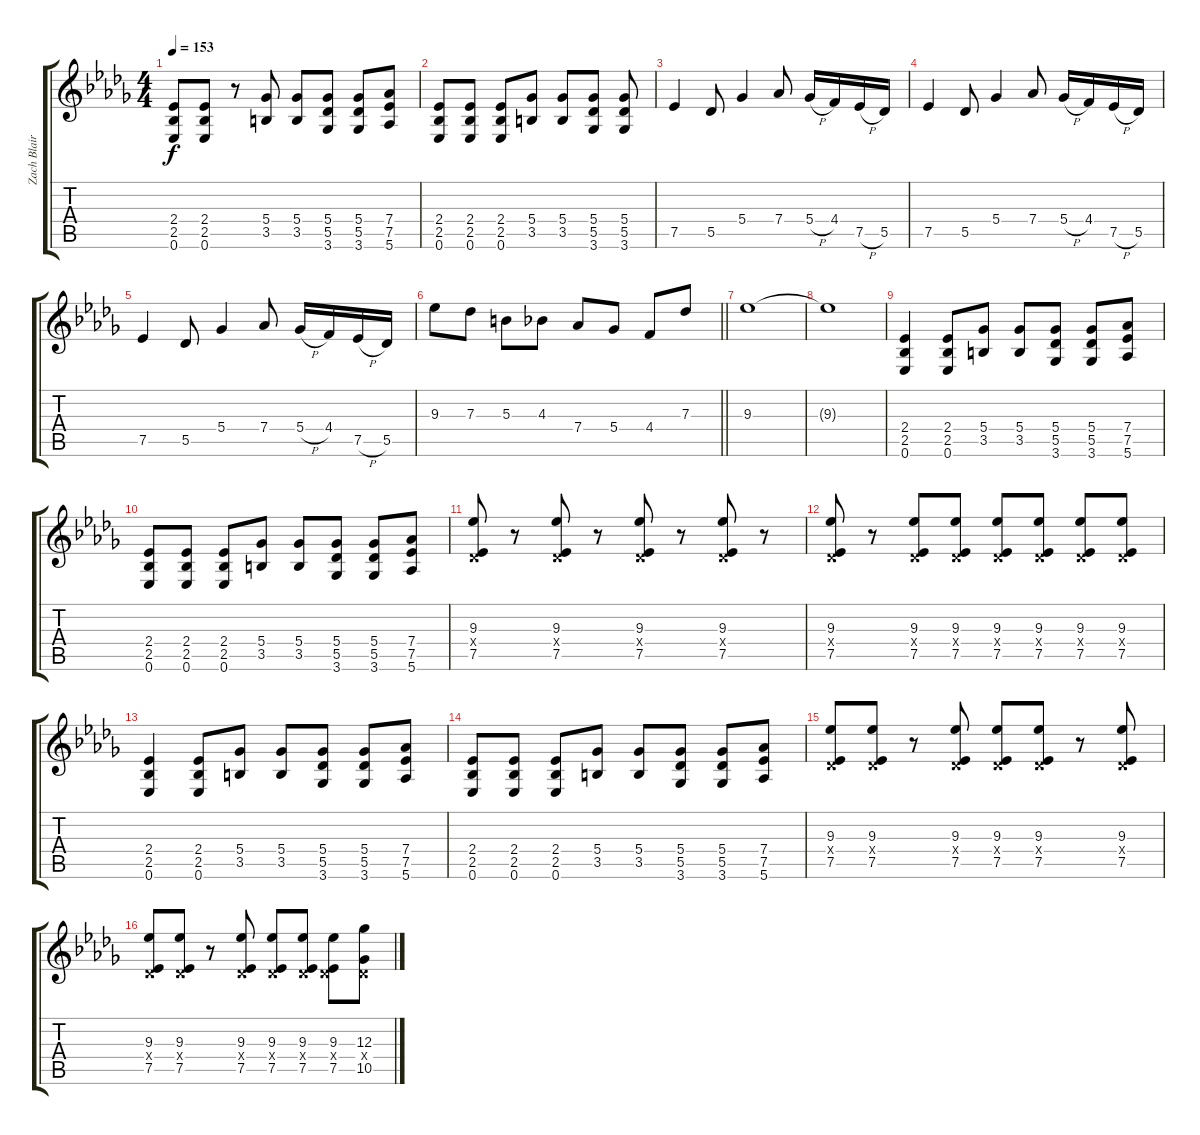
\track ("Zach Blair" "Zach Blair") {instrument distortionguitar}
\staff {score tabs}
\tuning (Eb4 Bb3 Gb3 Db3 Ab2 Eb2) {hide}
\ts (4 4)
\tempo 153
\clef g2
\ks db
(2.4 2.5 0.6).8{dy f} (2.4 2.5 0.6).8 r.8 (5.4 3.5).8 (5.4 3.5).8 (5.4 5.5 3.6).8 (5.4 5.5 3.6).8 (7.4 7.5 5.6).8 |
(2.4 2.5 0.6).8 (2.4 2.5 0.6).8 (2.4 2.5 0.6).8 (5.4 3.5).8 (5.4 3.5).8 (5.4 5.5 3.6).8 (5.4 5.5 3.6).8 |
7.5.4 5.5.8 5.4.4 7.4.8 5.4{h}.16 4.4.16 7.5{h}.16 5.5.16 |
7.5.4 5.5.8 5.4.4 7.4.8 5.4{h}.16 4.4.16 7.5{h}.16 5.5.16 |
7.5.4 5.5.8 5.4.4 7.4.8 5.4{h}.16 4.4.16 7.5{h}.16 5.5.16 |
\barLineRight lightlight
9.3.8 7.3.8 5.3.8 4.3.8 7.4.8 5.4.8 4.4.8 7.3.8 |
9.3.1 |
9.3{t}.1 |
(2.4 2.5 0.6).4 (2.4 2.5 0.6).8 (5.4 3.5).8 (5.4 3.5).8 (5.4 5.5 3.6).8 (5.4 5.5 3.6).8 (7.4 7.5 5.6).8 |
(2.4 2.5 0.6).8 (2.4 2.5 0.6).8 (2.4 2.5 0.6).8 (5.4 3.5).8 (5.4 3.5).8 (5.4 5.5 3.6).8 (5.4 5.5 3.6).8 (7.4 7.5 5.6).8 |
(9.3 0.4{x} 7.5).8 r.8 (9.3 0.4{x} 7.5).8 r.8 (9.3 0.4{x} 7.5).8 r.8 (9.3 0.4{x} 7.5).8 r.8 |
(9.3 0.4{x} 7.5).8 r.8 (9.3 0.4{x} 7.5).8 (9.3 0.4{x} 7.5).8 (9.3 0.4{x} 7.5).8 (9.3 0.4{x} 7.5).8 (9.3 0.4{x} 7.5).8 (9.3 0.4{x} 7.5).8 |
(2.4 2.5 0.6).4 (2.4 2.5 0.6).8 (5.4 3.5).8 (5.4 3.5).8 (5.4 5.5 3.6).8 (5.4 5.5 3.6).8 (7.4 7.5 5.6).8 |
(2.4 2.5 0.6).8 (2.4 2.5 0.6).8 (2.4 2.5 0.6).8 (5.4 3.5).8 (5.4 3.5).8 (5.4 5.5 3.6).8 (5.4 5.5 3.6).8 (7.4 7.5 5.6).8 |
(9.3 0.4{x} 7.5).8 (9.3 0.4{x} 7.5).8 r.8 (9.3 0.4{x} 7.5).8 (9.3 0.4{x} 7.5).8 (9.3 0.4{x} 7.5).8 r.8 (9.3 0.4{x} 7.5).8 |
(9.3 0.4{x} 7.5).8 (9.3 0.4{x} 7.5).8 r.8 (9.3 0.4{x} 7.5).8 (9.3 0.4{x} 7.5).8 (9.3 0.4{x} 7.5).8 (9.3 0.4{x} 7.5).8 (12.3 0.4{x} 10.5).8
